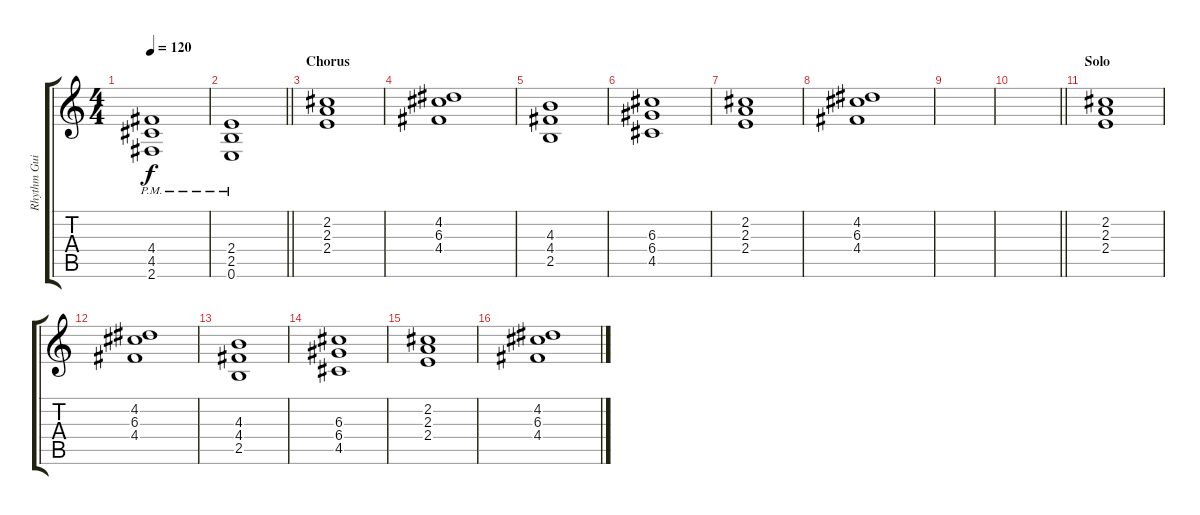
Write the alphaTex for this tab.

\track ("Rhythm Guitar" "Rhythm Gui") {instrument distortionguitar}
\staff {score tabs}
\tuning (E4 B3 G3 D3 A2 E2) {hide}
\ts (4 4)
\tempo 120
\clef g2
\ks c
(4.4{pm} 4.5 2.6).1{dy f} |
\barLineRight lightlight
(2.4{pm} 2.5 0.6).1 |
\section ("" "Chorus")
(2.2 2.3 2.4).1 |
(4.2 6.3 4.4).1 |
(4.3 4.4 2.5).1 |
(6.3 6.4 4.5).1 |
(2.2 2.3 2.4).1 |
(4.2 6.3 4.4).1 |
|
\barLineRight lightlight
|
\section ("" "Solo")
(2.2 2.3 2.4).1 |
(4.2 6.3 4.4).1 |
(4.3 4.4 2.5).1 |
(6.3 6.4 4.5).1 |
(2.2 2.3 2.4).1 |
(4.2 6.3 4.4).1
